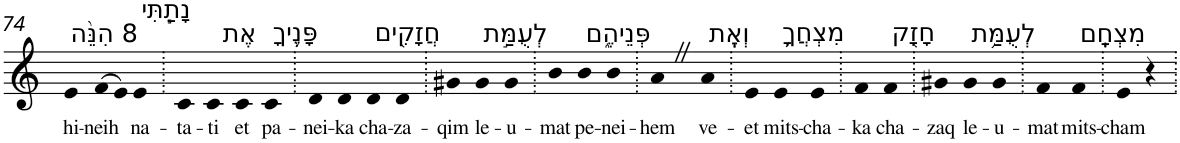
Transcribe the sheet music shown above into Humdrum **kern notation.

**kern	**text
*part1	*part1
*staff1	*staff1
*I"Piano	*
*I'Pno	*
!!LO:PB:g=z
*clefG2	*
*k[]	*
=74	=74
!LO:TX:a:t=8 הִנֵּ֨ה	!
!	!LO:LY:b
4e	hi-
!	!LO:LY:b
(>8f	-neih
8e)	.
!LO:TX:a:t=נָתַ֧תִּי	!
!	!LO:LY:b
4e	na-
=75.	=75.
!	!LO:LY:b
4c	-ta-
!	!LO:LY:b
4c	-ti
!LO:TX:a:t=אֶת	!
!	!LO:LY:b
4c	et
!LO:TX:a:t=פָּנֶ֛יךָ	!
!	!LO:LY:b
4c	pa-
=76.	=76.
!	!LO:LY:b
4d	-nei-
!	!LO:LY:b
4d	-ka
!LO:TX:a:t=חֲזָקִ֖ים	!
!	!LO:LY:b
4d	cha-
!	!LO:LY:b
4d	-za-
=77.	=77.
!	!LO:LY:b
4g#X	-qim
!LO:TX:a:t=לְעֻמַּ֣ת	!
!	!LO:LY:b
4g#	le-
!	!LO:LY:b
4g#	-u-
=78.	=78.
!	!LO:LY:b
4b	-mat
!LO:TX:a:t=פְּנֵיהֶ֑ם	!
!	!LO:LY:b
4b	pe-
!	!LO:LY:b
4b	-nei-
=79.	=79.
!	!LO:LY:b
4aZ	-hem
!LO:TX:a:t=וְאֶֽת	!
!	!LO:LY:b
4a	ve-
=80.	=80.
!	!LO:LY:b
4e	-et
!LO:TX:a:t=מִצְחֲךָ֥	!
!	!LO:LY:b
4e	mits-
!	!LO:LY:b
4e	-cha-
=81.	=81.
!	!LO:LY:b
4f	-ka
!LO:TX:a:t=חָזָ֖ק	!
!	!LO:LY:b
4f	cha-
=82.	=82.
!	!LO:LY:b
4g#X	-zaq
!LO:TX:a:t=לְעֻמַּ֥ת	!
!	!LO:LY:b
4g#	le-
!	!LO:LY:b
4g#	-u-
=83.	=83.
!	!LO:LY:b
4f	-mat
!LO:TX:a:t=מִצְחָֽם	!
!	!LO:LY:b
4f	mits-
=84.	=84.
!	!LO:LY:b
4e	-cham
4r	.
=.	=.
*-	*-
